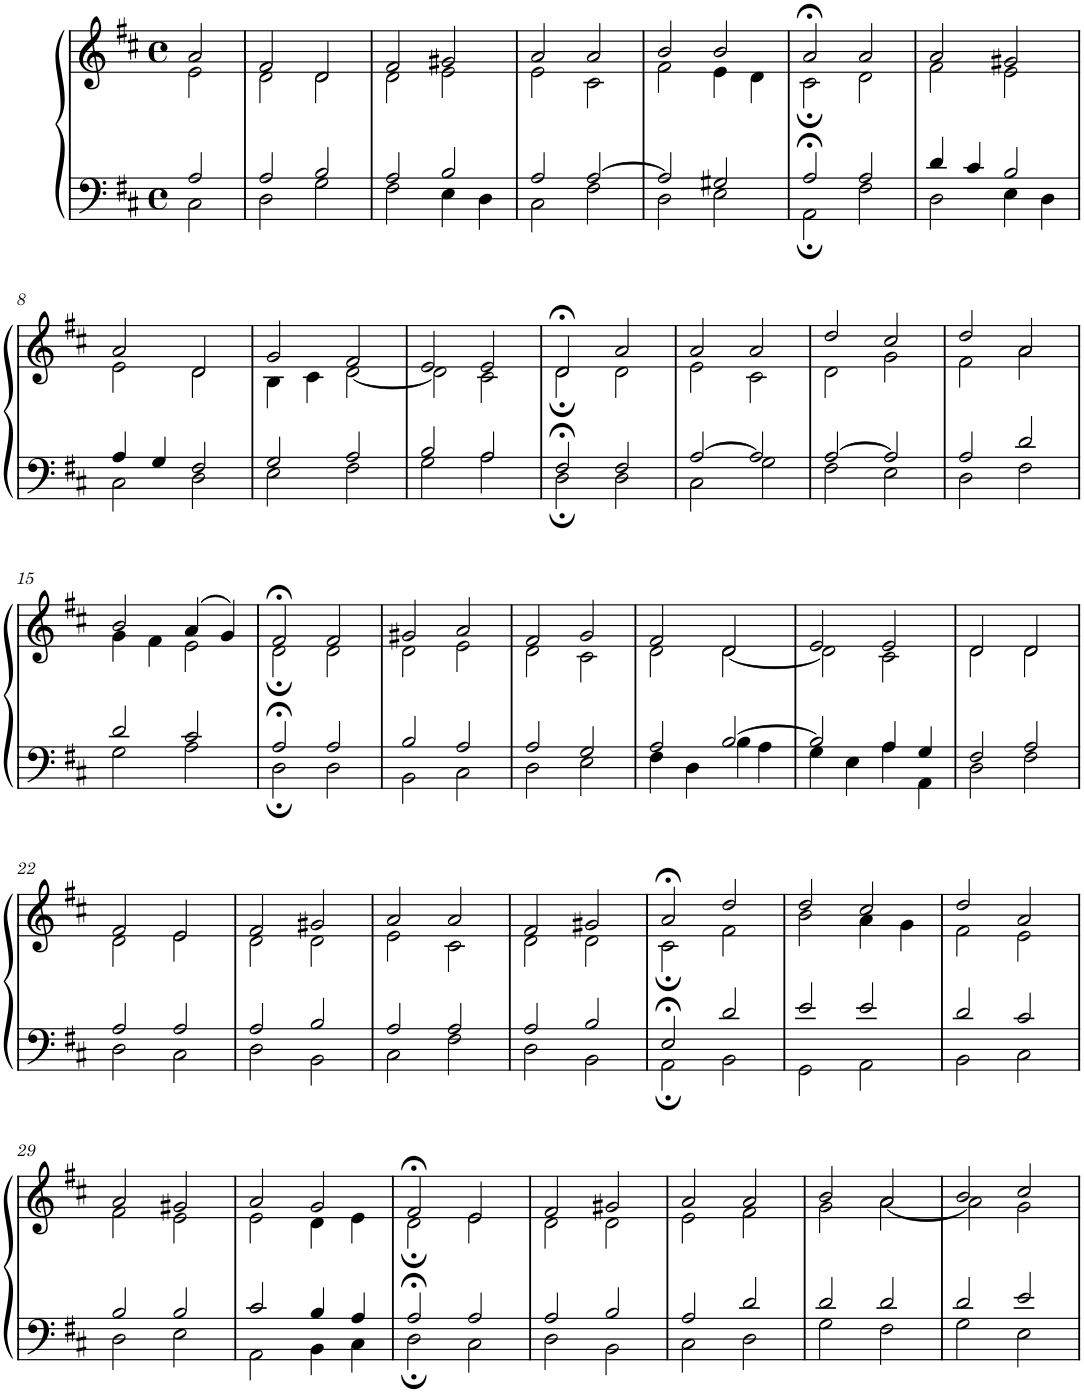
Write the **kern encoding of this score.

**kern	**kern
*part1	*part1
*staff2	*staff1
*I"Piano	*
*I'Pno.	*
*clefF4	*clefG2
*k[f#c#]	*k[f#c#]
*M4/4	*M4/4
*met(c)	*met(c)
=1	=1
*^	*^
2A/	2C#\	2a/	2e\
=2	=2	=2	=2
2A/	2D\	2f#/	2d\
2B/	2G\	2d/	2d\
=3	=3	=3	=3
2A/	2F#\	2f#/	2d\
2B/	4E\	2g#X/	2e\
.	4D\	.	.
=4	=4	=4	=4
2A/	2C#\	2a/	2e\
[2A/	2F#\	2a/	2c#\
=5	=5	=5	=5
2A/]	2D\	2b/	2f#\
2G#X/	2E\	2b/	4e\
.	.	.	4d\
=6	=6	=6	=6
2A;</	2AA;\	2a;</	2c#;\
2A/	2F#\	2a/	2d\
=7	=7	=7	=7
4d/	2D\	2a/	2f#\
4c#/	.	.	.
2B/	4E\	2g#X/	2e\
.	4D\	.	.
!!LO:LB:g=z	!!
=8	=8	=8	=8
4A/	2C#\	2a/	2e\
4G/	.	.	.
2F#/	2D\	2d/	2d\
=9	=9	=9	=9
2G/	2E\	2g/	4B\
.	.	.	4c#\
2A/	2F#\	2f#/	[2d\
=10	=10	=10	=10
2B/	2G\	2e/	2d\]
2A/	2A\	2e/	2c#\
=11	=11	=11	=11
2F#;</	2D;\	2d;</	2d;\
2F#/	2D\	2a/	2d\
=12	=12	=12	=12
[2A/	2C#\	2a/	2e\
2A/]	2G\	2a/	2c#\
=13	=13	=13	=13
[2A/	2F#\	2dd/	2d\
2A/]	2E\	2cc#/	2g\
=14	=14	=14	=14
2A/	2D\	2dd/	2f#\
2d/	2F#\	2a/	2a\
!!LO:LB:g=z	!!
=15	=15	=15	=15
2d/	2G\	2b/	4g\
.	.	.	4f#\
2c#/	2A\	(4a/	2e\
.	.	4g/)	.
=16	=16	=16	=16
2A;</	2D;\	2f#;</	2d;\
2A/	2D\	2f#/	2d\
=17	=17	=17	=17
2B/	2BB\	2g#X/	2d\
2A/	2C#\	2a/	2e\
=18	=18	=18	=18
2A/	2D\	2f#/	2d\
2G/	2E\	2g/	2c#\
=19	=19	=19	=19
2A/	4F#\	2f#/	2d\
.	4D\	.	.
[2B/	4B\	2d/	[2d\
.	4A\	.	.
=20	=20	=20	=20
2B/]	4G\	2e/	2d\]
.	4E\	.	.
4A/	4A\	2e/	2c#\
4G/	4AA\	.	.
=21	=21	=21	=21
2F#/	2D\	2d/	2d\
2A/	2F#\	2d/	2d\
!!LO:LB:g=z	!!
=22	=22	=22	=22
2A/	2D\	2f#/	2d\
2A/	2C#\	2e/	2e\
=23	=23	=23	=23
2A/	2D\	2f#/	2d\
2B/	2BB\	2g#X/	2d\
=24	=24	=24	=24
2A/	2C#\	2a/	2e\
2A/	2F#\	2a/	2c#\
=25	=25	=25	=25
2A/	2D\	2f#/	2d\
2B/	2BB\	2g#X/	2d\
=26	=26	=26	=26
2E;</	2AA;\	2a;</	2c#;\
2d/	2BB\	2dd/	2f#\
=27	=27	=27	=27
2e/	2GG\	2dd/	2b\
2e/	2AA\	2cc#/	4a\
.	.	.	4g\
=28	=28	=28	=28
2d/	2BB\	2dd/	2f#\
2c#/	2C#\	2a/	2e\
!!LO:LB:g=z	!!
=29	=29	=29	=29
2B/	2D\	2a/	2f#\
2B/	2E\	2g#X/	2e\
=30	=30	=30	=30
2c#/	2AA\	2a/	2e\
4B/	4BB\	2g/	4d\
4A/	4C#\	.	4e\
=31	=31	=31	=31
2A;</	2D;\	2f#;</	2d;\
2A/	2C#\	2e/	2e\
=32	=32	=32	=32
2A/	2D\	2f#/	2d\
2B/	2BB\	2g#X/	2d\
=33	=33	=33	=33
2A/	2C#\	2a/	2e\
2d/	2D\	2a/	2f#\
=34	=34	=34	=34
2d/	2G\	2b/	2g\
2d/	2F#\	2a/	[2a\
=35	=35	=35	=35
2d/	2G\	2b/	2a\]
2e/	2E\	2cc#/	2g\
*v	*v	*	*
*	*v	*v
=	=
*-	*-
